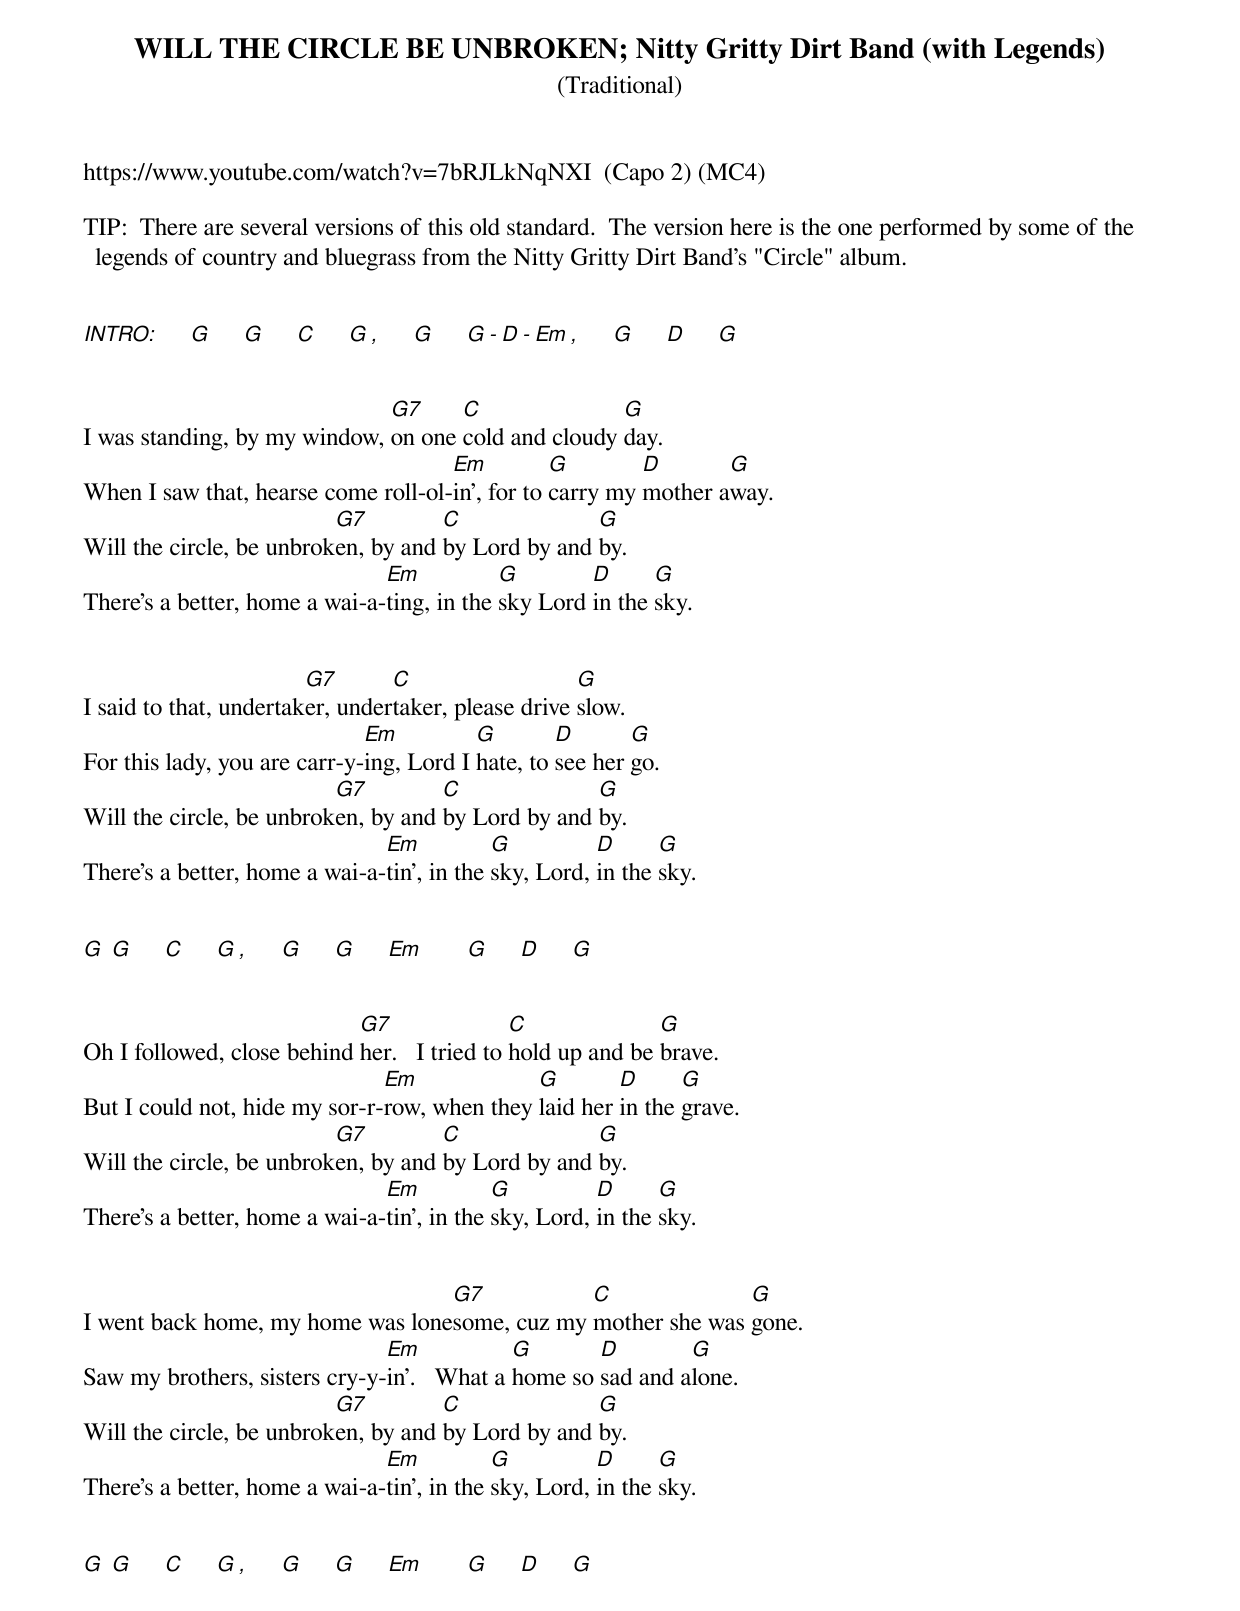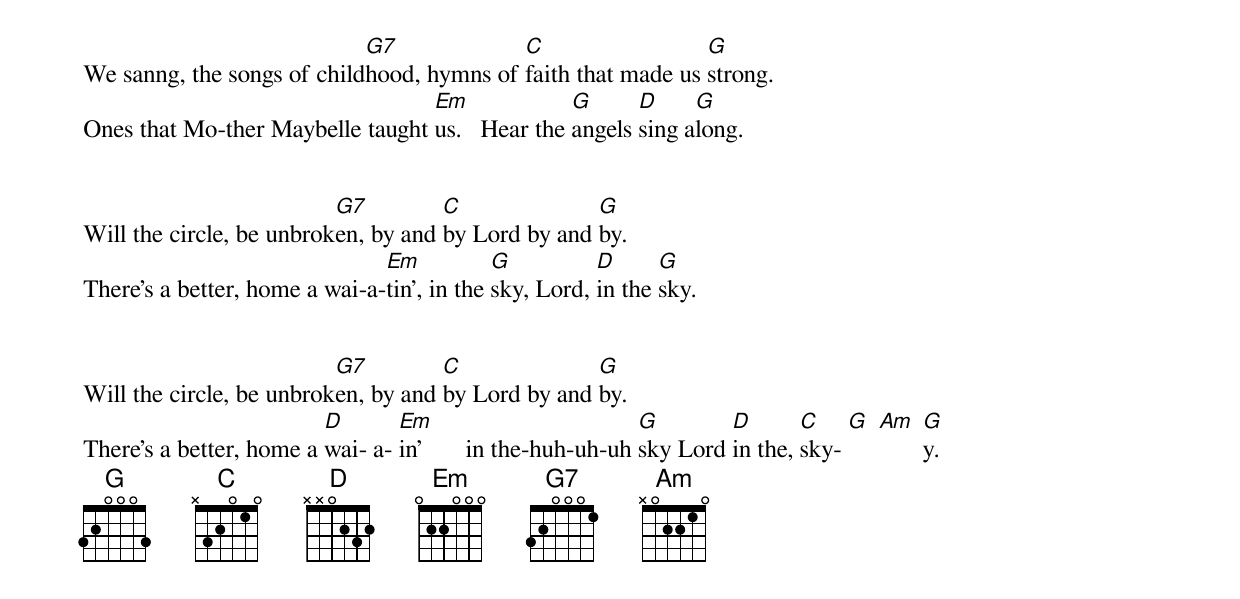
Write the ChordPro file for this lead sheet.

{t: WILL THE CIRCLE BE UNBROKEN}
{t: Nitty Gritty Dirt Band (with Legends) }
{st: (Traditional) }
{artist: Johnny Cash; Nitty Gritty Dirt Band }
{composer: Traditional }


https://www.youtube.com/watch?v=7bRJLkNqNXI  (Capo 2) (MC4)

TIP:  There are several versions of this old standard.  The version here is the one performed by some of the legends of country and bluegrass from the Nitty Gritty Dirt Band's "Circle" album.


[INTRO:]     [G]     [G]     [C]     [G][,]     [G]     [G][-][D][-][Em][,]     [G]     [D]     [G]


I was standing, by my window, [G7]on one [C]cold and cloudy [G]day.
When I saw that, hearse come roll-ol-[Em]in’, for to [G]carry my [D]mother a[G]way.
Will the circle, be unbrok[G7]en, by and [C]by Lord by and [G]by.
There’s a better, home a wai-a-[Em]ting, in the [G]sky Lord [D]in the [G]sky.


I said to that, undertak[G7]er, under[C]taker, please drive [G]slow.
For this lady, you are carr-y-[Em]ing, Lord I [G]hate, to [D]see her [G]go.
Will the circle, be unbrok[G7]en, by and [C]by Lord by and [G]by.
There’s a better, home a wai-a-[Em]tin’, in the [G]sky, Lord, [D]in the [G]sky.


[G] [G]     [C]     [G][,]     [G]     [G]     [Em]       [G]     [D]     [G]


Oh I followed, close behind [G7]her.   I tried to [C]hold up and be [G]brave.
But I could not, hide my sor-r-[Em]row, when they [G]laid her [D]in the [G]grave.
Will the circle, be unbrok[G7]en, by and [C]by Lord by and [G]by.
There’s a better, home a wai-a-[Em]tin’, in the [G]sky, Lord, [D]in the [G]sky.


I went back home, my home was lone[G7]some, cuz my [C]mother she was [G]gone.
Saw my brothers, sisters cry-y-[Em]in'.   What a [G]home so [D]sad and a[G]lone.
Will the circle, be unbrok[G7]en, by and [C]by Lord by and [G]by.
There’s a better, home a wai-a-[Em]tin’, in the [G]sky, Lord, [D]in the [G]sky.


[G] [G]     [C]     [G][,]     [G]     [G]     [Em]       [G]     [D]     [G]


We sanng, the songs of child[G7]hood, hymns of [C]faith that made us [G]strong.
Ones that Mo-ther Maybelle taught [Em]us.   Hear the [G]angels [D]sing a[G]long.


Will the circle, be unbrok[G7]en, by and [C]by Lord by and [G]by.
There’s a better, home a wai-a-[Em]tin’, in the [G]sky, Lord, [D]in the [G]sky.


Will the circle, be unbrok[G7]en, by and [C]by Lord by and [G]by.
There’s a better, home a [D]wai- a- [Em]in’    <pause>   in the-huh-uh-uh [G]sky Lord [D]in the, [C]sky- [G]     [Am]       [G]y.
